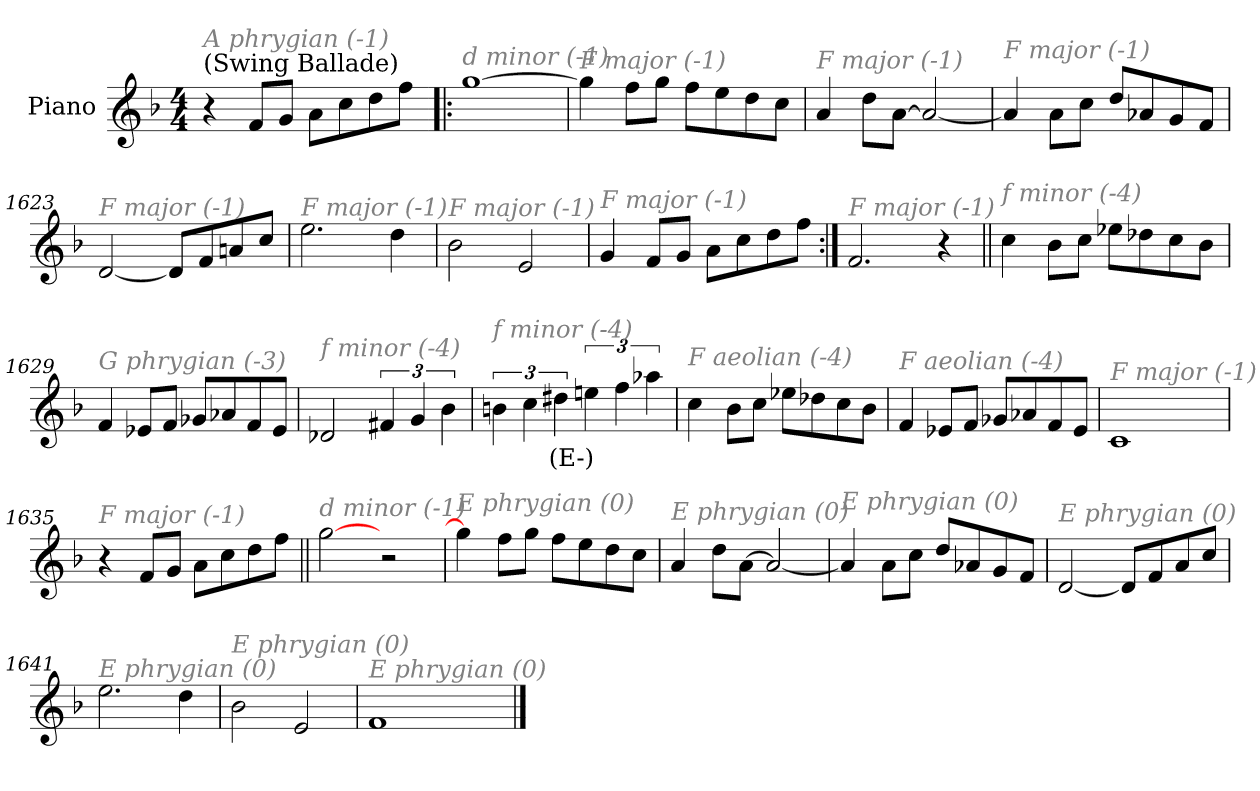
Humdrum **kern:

**kern	**text
*part1	*part1
*staff1	*staff1
*I"Piano	*
*I'Pno.	*
*clefG2	*
*k[b-]	*
*M4/4	*
*MM100	*
=1	=1
!LO:TX:a:t=(Swing Ballade)	!
!LO:TX:i:color=#808080:t=A phrygian (-1)	!
4r	.
8f/L	.
8g/J	.
8a\L	.
8cc\	.
8dd\	.
8ff\J	.
=1619!|:	=1619!|:
!LO:TX:i:color=#808080:t=d minor (-1)	!
[1gg	.
=1620	=1620
!LO:TX:i:color=#808080:t=F major (-1)	!
4gg\]	.
8ff\L	.
8gg\J	.
8ff\L	.
8ee\	.
8dd\	.
8cc\J	.
!!LO:LB:g=z
=1621	=1621
!LO:TX:i:color=#808080:t=F major (-1)	!
4a/	.
8dd\L	.
[<8a\J	.
2a/_	.
=1622	=1622
!LO:TX:i:color=#808080:t=F major (-1)	!
4a/]	.
8a\L	.
8cc\J	.
8dd/L	.
8a-X/	.
8g/	.
8f/J	.
=1623	=1623
!LO:TX:i:color=#808080:t=F major (-1)	!
[2d/	.
8d/L]	.
8f/	.
8an/	.
8cc/J	.
!!LO:LB:g=z
=1624	=1624
!LO:TX:i:color=#808080:t=F major (-1)	!
2.ee\	.
4dd\	.
=1625	=1625
!LO:TX:i:color=#808080:t=F major (-1)	!
2b-\	.
2e/	.
=1626	=1626
!LO:TX:i:color=#808080:t=F major (-1)	!
4g/	.
8f/L	.
8g/J	.
8a\L	.
8cc\	.
8dd\	.
8ff\J	.
=1627:|!	=1627:|!
!LO:TX:i:color=#808080:t=F major (-1)	!
2.f/	.
4r	.
!!LO:LB:g=z
=1628||	=1628||
!LO:TX:i:color=#808080:t=f minor (-4)	!
4cc\	.
8b-\L	.
8cc\J	.
8ee-X\L	.
8dd-X\	.
8cc\	.
8b-\J	.
=1629	=1629
!LO:TX:i:color=#808080:t=G phrygian (-3)	!
4f/	.
8e-X/L	.
8f/J	.
8g-X/L	.
8a-X/	.
8f/	.
8e-/J	.
=1630	=1630
!LO:TX:i:color=#808080:t=f minor (-4)	!
2d-X/	.
6f#X/	.
6g/	.
6b-\	.
=1631	=1631
!LO:TX:i:color=#808080:t=f minor (-4)	!
6bn\	.
6cc\	.
6dd#Xi\	(E-)
6een\	.
6ff\	.
6aa-X\	.
!!LO:LB:g=z
=1632	=1632
!LO:TX:i:color=#808080:t=F aeolian (-4)	!
4cc\	.
8b-\L	.
8cc\J	.
8ee-X\L	.
8dd-X\	.
8cc\	.
8b-\J	.
=1633	=1633
!LO:TX:i:color=#808080:t=F aeolian (-4)	!
4f/	.
8e-X/L	.
8f/J	.
8g-X/L	.
8a-X/	.
8f/	.
8e-/J	.
=1634	=1634
!LO:TX:i:color=#808080:t=F major (-1)	!
1c	.
=1635	=1635
!LO:TX:i:color=#808080:t=F major (-1)	!
4r	.
8f/L	.
8g/J	.
8a\L	.
8cc\	.
8dd\	.
8ff\J	.
!!LO:LB:g=z
=1636||	=1636||
!LO:TX:i:color=#808080:t=d minor (-1)	!
[2gg\	.
2r	.
=1637	=1637
!LO:TX:i:color=#808080:t=E phrygian (0)	!
4gg\]	.
8ff\L	.
8gg\J	.
8ff\L	.
8ee\	.
8dd\	.
8cc\J	.
=1638	=1638
!LO:TX:i:color=#808080:t=E phrygian (0)	!
4a/	.
8dd\L	.
[8a\J	.
2a/_	.
=1639	=1639
!LO:TX:i:color=#808080:t=E phrygian (0)	!
4a/]	.
8a\L	.
8cc\J	.
8dd/L	.
8a-X/	.
8g/	.
8f/J	.
!!LO:LB:g=z
=1640	=1640
!LO:TX:i:color=#808080:t=E phrygian (0)	!
[2d/	.
8d/L]	.
8f/	.
8a/	.
8cc/J	.
=1641	=1641
!LO:TX:i:color=#808080:t=E phrygian (0)	!
2.ee\	.
4dd\	.
=1642	=1642
!LO:TX:i:color=#808080:t=E phrygian (0)	!
2b-\	.
2e/	.
=1643	=1643
!LO:TX:i:color=#808080:t=E phrygian (0)	!
1f	.
==	==
*-	*-
